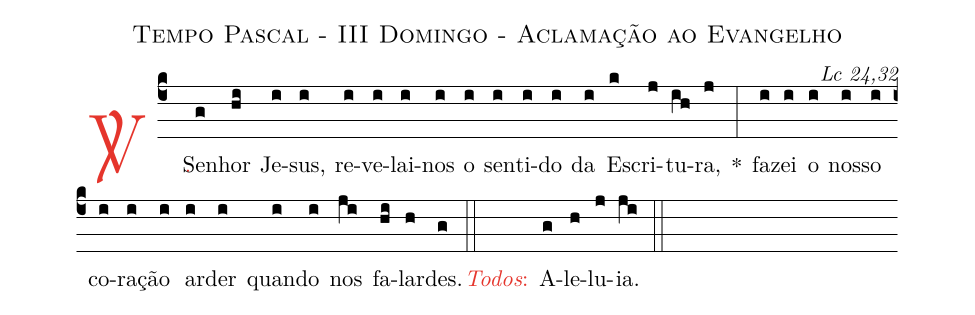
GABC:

name: Tempo Pascal - III Domingo - Aclamação ao Evangelho;
commentary: Lc 24,32;
%%
(c4)

<c><sp>V/</sp>.</c>() Se(g)nhor(hi) Je(i)sus,(i) re(i)ve(i)lai-(i)nos(i) o(i) sen(i)ti(i)do(i) da(i) Es(k)cri(j)tu(ih)ra,(j) *(:) fa(i)zei(i) o(i) nos(i)so(i) co(i)ra(i)ção(i) ar(i)der(i) quan(i)do(i) nos(ji) fa(hi)lar(h)des.(g)

(::)

<nlba><c><i>Todos</i>:</c>() A</nlba>(g)le(h)lu(j)ia.(ji)

(::)
